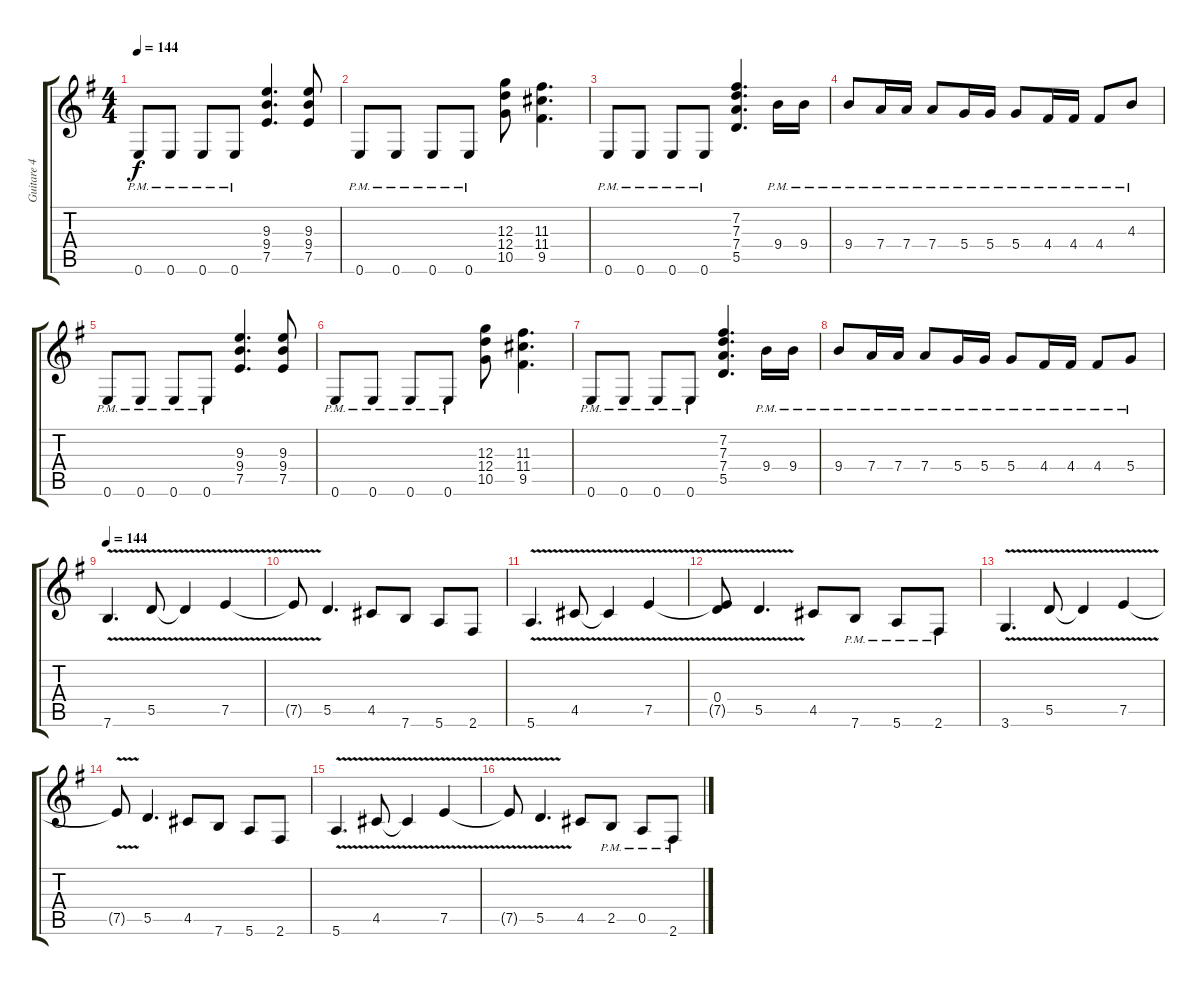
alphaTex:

\track ("Guitare 4" "Guitare 4") {instrument distortionguitar}
\staff {score tabs}
\tuning (E4 B3 G3 D3 A2 E2) {hide}
\ts (4 4)
\tempo 144
\clef g2
\ks g
0.6{pm}.8{dy f} 0.6{pm}.8 0.6{pm}.8 0.6{pm}.8 (9.3 9.4 7.5).4{d} (9.3 9.4 7.5).8 |
0.6{pm}.8 0.6{pm}.8 0.6{pm}.8 0.6{pm}.8 (12.3 12.4 10.5).8 (11.3 11.4 9.5).4{d} |
0.6{pm}.8 0.6{pm}.8 0.6{pm}.8 0.6{pm}.8 (7.2 7.3 7.4 5.5).4{d} 9.4{pm}.16 9.4{pm}.16 |
9.4{pm}.8 7.4{pm}.16 7.4{pm}.16 7.4{pm}.8 5.4{pm}.16 5.4{pm}.16 5.4{pm}.8 4.4{pm}.16 4.4{pm}.16 4.4{pm}.8 4.3{pm}.8 |
0.6{pm}.8 0.6{pm}.8 0.6{pm}.8 0.6{pm}.8 (9.3 9.4 7.5).4{d} (9.3 9.4 7.5).8 |
0.6{pm}.8 0.6{pm}.8 0.6{pm}.8 0.6{pm}.8 (12.3 12.4 10.5).8 (11.3 11.4 9.5).4{d} |
0.6{pm}.8 0.6{pm}.8 0.6{pm}.8 0.6{pm}.8 (7.2 7.3 7.4 5.5).4{d} 9.4{pm}.16 9.4{pm}.16 |
9.4{pm}.8 7.4{pm}.16 7.4{pm}.16 7.4{pm}.8 5.4{pm}.16 5.4{pm}.16 5.4{pm}.8 4.4{pm}.16 4.4{pm}.16 4.4{pm}.8 5.4{pm}.8 |
\tempo 144
7.6{v}.4{d} 5.5{v}.8 5.5{t}.4 7.5{v}.4 |
7.5{t}.8 5.5.4{d} 4.5.8 7.6.8 5.6.8 2.6.8 |
5.6{v}.4{d} 4.5{v}.8 4.5{t}.4 7.5{v}.4 |
(0.4 7.5{t}).8 5.5{v}.4{d} 4.5.8 7.6{pm}.8 5.6{pm}.8 2.6{pm}.8 |
3.6{v}.4{d} 5.5{v}.8 5.5{t}.4 7.5{v}.4 |
7.5{t}.8 5.5.4{d} 4.5.8 7.6.8 5.6.8 2.6.8 |
5.6{v}.4{d} 4.5{v}.8 4.5{t}.4 7.5{v}.4 |
7.5{t}.8 5.5{v}.4{d} 4.5.8 2.5{pm}.8 0.5{pm}.8 2.6{pm}.8
